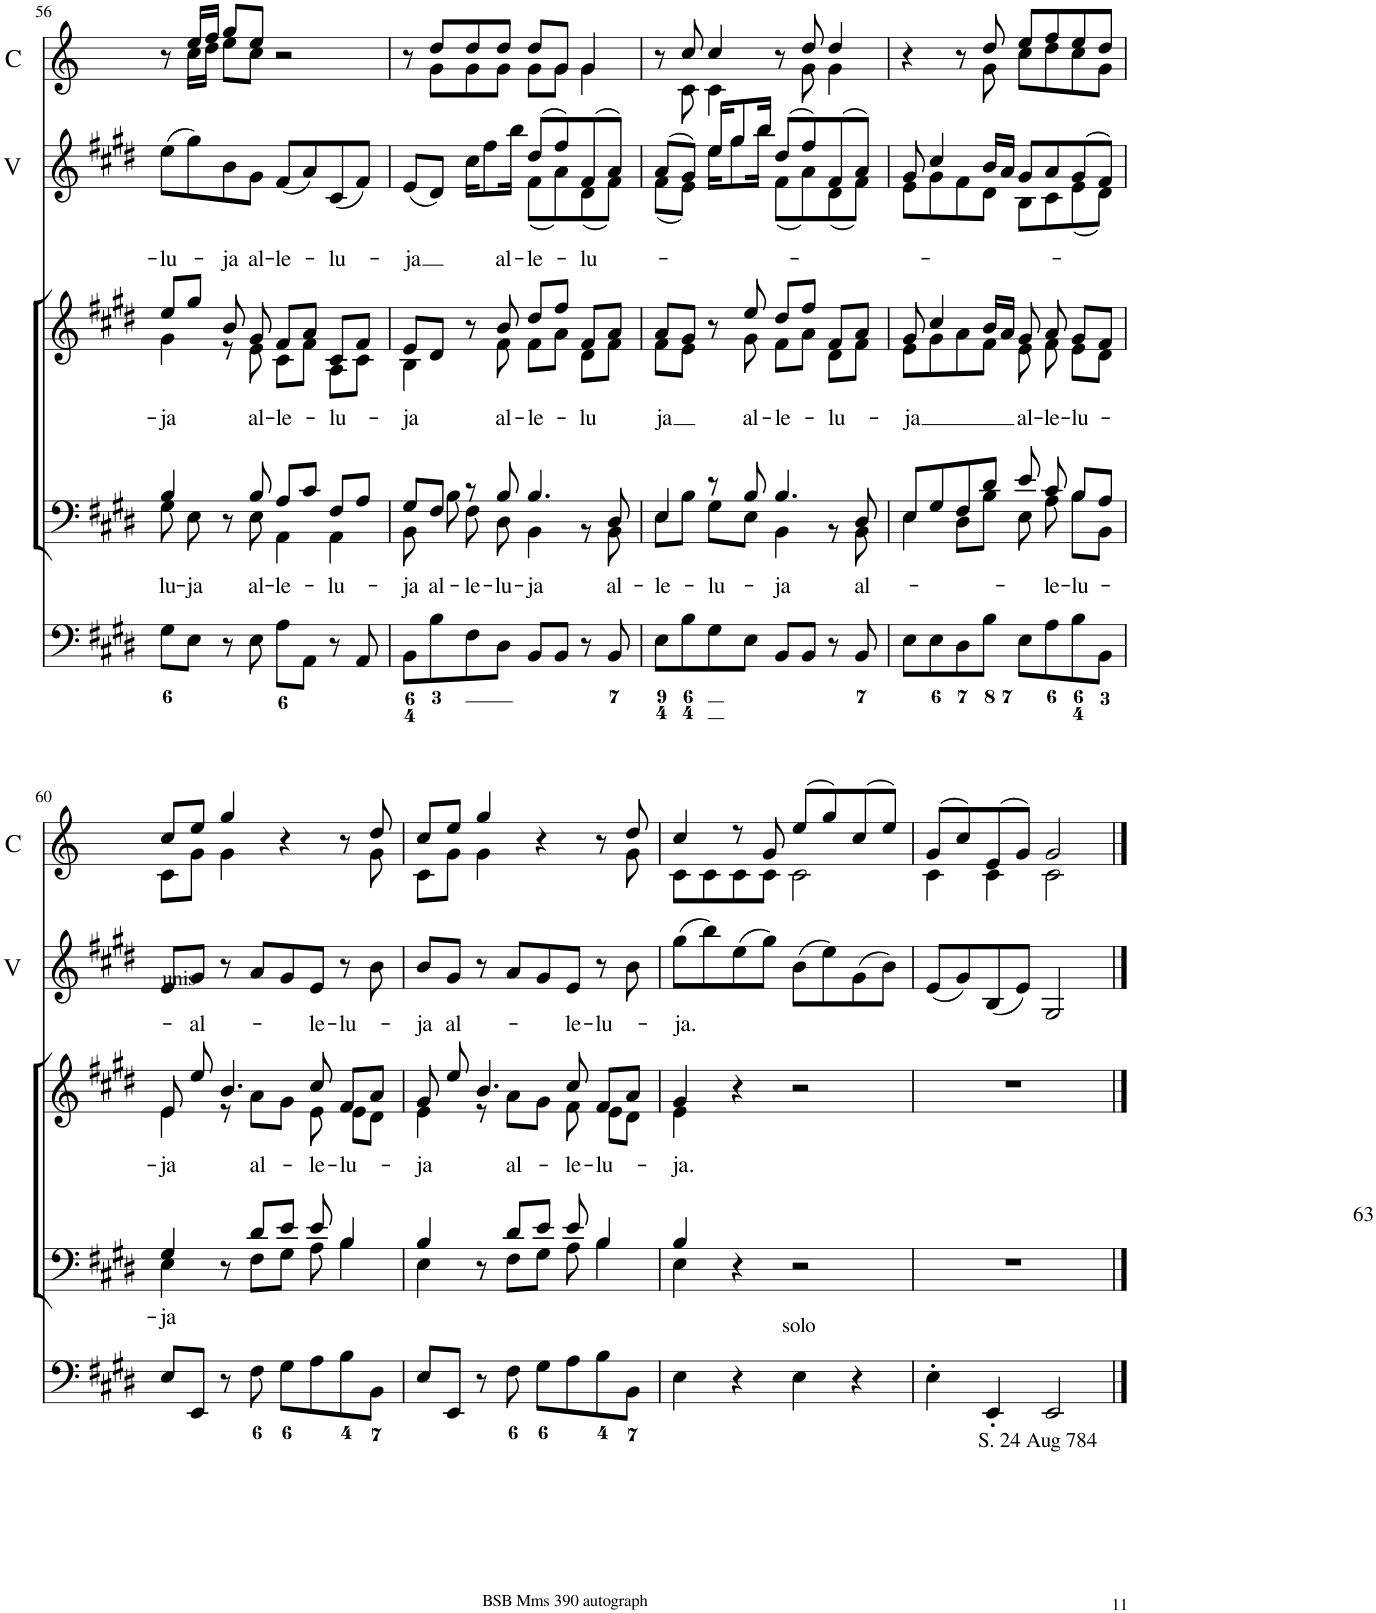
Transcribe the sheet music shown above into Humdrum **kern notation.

**kern	**kern	**text	**kern	**text	**kern	**kern	**kern	**kern
*part7	*part6	*part6	*part5	*part5	*part4	*part3	*part2	*part1
*staff7	*staff6	*staff6	*staff5	*staff5	*staff4	*staff3	*staff2	*staff1
*I"Organ	*I"Voice	*	*I"Voice	*	*I"Violin	*I"Violin	*I"2 Violini	*I"Corni in E
*	*	*	*	*	*I'Vln.	*I'Vln.	*I'V	*I'C
!!LO:PB:g=z
*clefF4	*clefF4	*	*clefG2	*	*clefG2	*clefG2	*clefG2	*clefG2
*	*	*	*	*	*	*	*	*Trd5c8
*k[f#c#g#d#]	*k[f#c#g#d#]	*	*k[f#c#g#d#]	*	*k[f#c#g#d#]	*k[f#c#g#d#]	*k[f#c#g#d#]	*k[]
*M4/4	*M4/4	*	*M4/4	*	*M4/4	*M4/4	*M4/4	*M4/4
*met(c)	*met(c)	*	*met(c)	*	*met(c)	*met(c)	*met(c)	*met(c)
=56	=56	=56	=56	=56	=56	=56	=56	=56
*	*^	*	*	*	*	*	*	*
!	!	!	!LO:LY:b	!	!LO:LY:a	!	!	!	!
*	*	*	*	*^	*	*	*	*	*
!	!	!	!	!	!	!LO:LY:b	!	!	!	!
*	*	*	*	*	*	*	*	*	*	*^
8G#\L	4B/	8G#\	lu-	8ee/L	4g#\	-ja	(8ee	(8ee	(8ee\L	8r	8ryy
!	!	!	!LO:LY:b	!	!	!	!	!	!	!	!
8E\J	.	8E\	-ja	8gg#/J	.	.	8gg#)	8gg#)	8gg#\)	16ee/LL	16cc\LL
.	.	.	.	.	.	.	.	.	.	16ff/JJ	16dd\JJ
!	!	!	!	!	!	!LO:LY:a	!	!	!	!	!
8r	8r	8ryy	.	8b/	8r	-ja	8b	8b	8b\	8gg/L	8ee\L
!	!	!	!LO:LY:b	!	!	!LO:LY:a	!	!	!	!	!
!	!	!	!	!	!	!LO:LY:b	!	!	!	!	!
8E\	8B/	8E\	al-	8g#/	8e\	al-	8g#	8g#	8g#\J	8ee/J	8cc\J
!	!	!	!LO:LY:b	!	!	!LO:LY:a	!	!	!	!	!
!	!	!	!	!	!	!LO:LY:b	!	!	!	!	!
8A\L	8A/L	4AA\	-le-	8f#/L	8c#\L	-le-	(8f#	(8f#	(8f#/L	2r	2ryy
8AA\J	8c#/J	.	.	8a/J	8f#\J	.	8a)	8a)	8a/)	.	.
!	!	!	!LO:LY:b	!	!	!LO:LY:a	!	!	!	!	!
!	!	!	!	!	!	!LO:LY:b	!	!	!	!	!
8r	8F#/L	4AA\	-lu-	8c#/L	8A\L	-lu-	(8c#	(8c#	(8c#/	.	.
8AA/	8A/J	.	.	8f#/J	8c#\J	.	8f#)	8f#)	8f#/J)	.	.
=57	=57	=57	=57	=57	=57	=57	=57	=57	=57	=57	=57
!	!	!	!LO:LY:b	!	!	!LO:LY:a	!	!	!	!	!
!	!	!	!	!	!	!LO:LY:b	!	!	!	!	!
*	*	*	*	*	*	*	*	*	*^	*	*
8BB\L	8G#/L	8BB\	-ja	8e/L	4B\	-ja	(8e	(8e	(8e/L	2ryy	8r	8ryy
!	!	!	!LO:LY:b	!	!	!	!	!	!	!	!	!
8B\	8F#/J	8B\	al-	8d#/J	.	.	8d#)	8d#)	8d#/J)	.	8dd/L	8g\L
!	!	!	!LO:LY:b	!	!	!	!	!	!	!	!	!
8F#\	8r	8F#\	-le-	8r	8ryy	.	16cc#KL	16cc#KL	16cc#\KL	.	8dd/	8g\
.	.	.	.	.	.	.	8ff#	8ff#	8ff#\	.	.	.
!	!	!	!LO:LY:b	!	!	!LO:LY:a	!	!	!	!	!	!
!	!	!	!	!	!	!LO:LY:b	!	!	!	!	!	!
8D#\J	8B/	8D#\	-lu-	8b/	8f#\	al-	.	.	.	.	8dd/J	8g\J
.	.	.	.	.	.	.	16bbJk	16bbJk	16bb\Jk	.	.	.
!	!	!	!LO:LY:b	!	!	!LO:LY:a	!	!	!	!	!	!
!	!	!	!	!	!	!LO:LY:b	!	!	!	!	!	!
8BB/L	4.B/	4BB\	-ja	8dd#/L	8f#\L	-le-	(8f#	(8dd#	(8dd#/L	(8f#\L	8dd/L	8g\L
8BB/J	.	.	.	8ff#/J	8a\J	.	8a)	8ff#)	8ff#/)	8a\)	8g/J	8g\J
!	!	!	!	!	!	!LO:LY:a	!	!	!	!	!	!
!	!	!	!	!	!	!LO:LY:b	!	!	!	!	!	!
8r	.	8r	.	8f#/L	8d#\L	-lu	(8d#	(8f#	(8f#/	(8d#\	4g/	4g\
!	!	!	!LO:LY:b	!	!	!	!	!	!	!	!	!
8BB/	8D#/	8BB\	al-	8a/J	8f#\J	.	8f#)	8a)	8a/J)	8f#\J)	.	.
=58	=58	=58	=58	=58	=58	=58	=58	=58	=58	=58	=58	=58
!	!	!	!LO:LY:b	!	!	!LO:LY:b	!	!	!	!	!	!
8E\L	4E/	8E\L	-le-	8a/L	8f#\L	-ja	(8f#	(8a	(8a/L	(8f#\L	8r	8ryy
8B\	.	8B\J	.	8g#/J	8e\J	.	8e)	8g#)	8g#/J)	8e\J)	8cc/	8c\
!	!	!	!LO:LY:b	!	!	!	!	!	!	!	!	!
8G#\	8r	8G#\L	-lu-	8r	8ryy	.	16ee	16ee	16ee/KL	16ee\KL	4cc/	4c\
.	.	.	.	.	.	.	8gg#	8gg#	8gg#/	8gg#\	.	.
!	!	!	!	!	!	!LO:LY:b	!	!	!	!	!	!
8E\J	8B/	8E\J	.	8ee/	8g#\	al-	.	.	.	.	.	.
.	.	.	.	.	.	.	16bb	16bb	16bb/Jk	16bb\Jk	.	.
!	!	!	!LO:LY:b	!	!	!LO:LY:b	!	!	!	!	!	!
8BB/L	4.B/	4BB\	-ja	8dd#/L	8f#\L	-le-	(8f#	(8dd#	(8dd#/L	(8f#\L	8r	8ryy
8BB/J	.	.	.	8ff#/J	8a\J	.	8a)	8ff#)	8ff#/)	8a\)	8dd/	8g\
!	!	!	!	!	!	!LO:LY:b	!	!	!	!	!	!
8r	.	8r	.	8f#/L	8d#\L	-lu-	(8d#	(8f#	(8f#/	(8d#\	4dd/	4g\
!	!	!	!LO:LY:b	!	!	!	!	!	!	!	!	!
8BB/	8D#/	8BB\	al-	8a/J	8f#\J	.	8f#)	8a)	8a/J)	8f#\J)	.	.
=59	=59	=59	=59	=59	=59	=59	=59	=59	=59	=59	=59	=59
!	!	!	!	!	!	!LO:LY:b	!	!	!	!	!	!
8E\L	8E/L	4E\	.	8g#/	8e\L	-ja	8e	8g#	8g#/	8e\L	4r	4.ryy
8E\	8G#/	.	.	4cc#/	8g#\	.	8g#	4cc#	4cc#/	8g#\	.	.
8D#\	8F#/	8D#\L	.	.	8a\	.	8f#	.	.	8f#\	8r	.
8B\J	8d#/J	8B\J	.	16b/LL	8f#\J	.	8d#	16b	16b/LL	8d#\J	8dd/	8g\
.	.	.	.	16a/JJ	.	.	.	16a	16a/JJ	.	.	.
!	!	!	!	!	!	!LO:LY:b	!	!	!	!	!	!
8E\L	8e/	8E\	.	8g#/	8e\	al-	8B	8g#	8g#/L	8B\L	8ee/L	8cc\L
!	!	!	!LO:LY:b	!	!	!LO:LY:b	!	!	!	!	!	!
8A\	8c#/	8A\	-le-	8a/	8f#\	-le-	8c#	8a	8a/	8c#\	8ff/	8dd\
!	!	!	!LO:LY:b	!	!	!LO:LY:b	!	!	!	!	!	!
8B\	8B/L	8B\L	-lu-	8g#/L	8e\L	-lu-	(8e	(8g#	(8g#/	(8e\	8ee/	8cc\
8BB\J	8A/J	8BB\J	.	8f#/J	8d#\J	.	8d#)	8f#)	8f#/J)	8d#\J)	8dd/J	8g\J
!!LO:LB:g=z	!!
=60	=60	=60	=60	=60	=60	=60	=60	=60	=60	=60	=60	=60
!	!	!	!	!	!	!	!	!	!LO:TX:a:t=unis	!	!	!
!	!	!	!	!	!	!	!	!LO:TX:a:t=unis	!	!	!	!
!	!	!	!	!	!	!	!LO:TX:a:t=unis	!	!	!	!	!
!	!	!	!LO:LY:b	!	!	!LO:LY:b	!	!	!	!	!	!
*	*	*	*	*	*	*	*	*	*v	*v	*	*
8E/L	4G#/	4E\	-ja	8e/	4e\	-ja	8e	8e	8e/L	8cc/L	8c\L
!	!	!	!	!	!	!LO:LY:a	!	!	!	!	!
8EE/J	.	.	.	8ee/	.	al-	8g#	8g#	8g#/J	8ee/J	8g\J
8r	8r	8ryy	.	4.b/	8r	.	8r	8r	8r	4gg/	4g\
!	!	!	!	!	!	!LO:LY:b	!	!	!	!	!
8F#\	8d#/L	8F#\L	.	.	8a\L	al-	8a	8a	8a/L	.	.
8G#\L	8e/J	8G#\J	.	.	8g#\J	.	8g#	8g#	8g#/	4r	4.ryy
!	!	!	!	!	!	!LO:LY:a	!	!	!	!	!
!	!	!	!	!	!	!LO:LY:b	!	!	!	!	!
8A\	8e/	8A\	.	8cc#/	8e\	-le-	8e	8e	8e/J	.	.
!	!	!	!	!	!	!LO:LY:a	!	!	!	!	!
!	!	!	!	!	!	!LO:LY:b	!	!	!	!	!
8B\	4B/	4B\	.	8f#/L	8e\L	-lu-	8r	8r	8r	8r	.
8BB\J	.	.	.	8a/J	8d#\J	.	8b	8b	8b\	8dd/	8g\
=61	=61	=61	=61	=61	=61	=61	=61	=61	=61	=61	=61
!	!	!	!	!	!	!LO:LY:a	!	!	!	!	!
!	!	!	!	!	!	!LO:LY:b	!	!	!	!	!
8E/L	4B/	4E\	.	8g#/	4e\	-ja	8b	8b	8b/L	8cc/L	8c\L
!	!	!	!	!	!	!LO:LY:a	!	!	!	!	!
8EE/J	.	.	.	8ee/	.	al-	8g#	8g#	8g#/J	8ee/J	8g\J
8r	8r	8ryy	.	4.b/	8r	.	8r	8r	8r	4gg/	4g\
!	!	!	!	!	!	!LO:LY:b	!	!	!	!	!
8F#\	8d#/L	8F#\L	.	.	8a\L	al-	8a	8a	8a/L	.	.
8G#\L	8e/J	8G#\J	.	.	8g#\J	.	8g#	8g#	8g#/	4r	4.ryy
!	!	!	!	!	!	!LO:LY:a	!	!	!	!	!
!	!	!	!	!	!	!LO:LY:b	!	!	!	!	!
8A\	8e/	8A\	.	8cc#/	8f#\	-le-	8e	8e	8e/J	.	.
!	!	!	!	!	!	!LO:LY:a	!	!	!	!	!
!	!	!	!	!	!	!LO:LY:b	!	!	!	!	!
8B\	4B/	4B\	.	8f#/L	8e\L	-lu-	8r	8r	8r	8r	.
8BB\J	.	.	.	8a/J	8d#\J	.	8b	8b	8b\	8dd/	8g\
=62	=62	=62	=62	=62	=62	=62	=62	=62	=62	=62	=62
!	!	!	!	!	!	!LO:LY:a	!	!	!	!	!
!	!	!	!	!	!	!LO:LY:b	!	!	!	!	!
4E\	4B/	4E\	.	4g#/	4e\	-ja.	(8gg#	(8gg#	(8gg#\L	4cc/	8c\L
.	.	.	.	.	.	.	8bb)	8bb)	8bb\)	.	8c\
4r	4r	2.ryy	.	4r	2.ryy	.	(8ee	(8ee	(8ee\	8r	8c\
.	.	.	.	.	.	.	8gg#)	8gg#)	8gg#\J)	8g/	8c\J
!LO:TX:a:t=solo	!	!	!	!	!	!	!	!	!	!	!
4E\	2r	.	.	2r	.	.	(8b	(8b	(8b\L	(8ee/L	2c\
.	.	.	.	.	.	.	8ee)	8ee)	8ee\)	8gg/)	.
4r	.	.	.	.	.	.	(8g#	(8g#	(8g#\	(8cc/	.
.	.	.	.	.	.	.	8b)	8b)	8b\J)	8ee/J)	.
*	*v	*v	*	*	*	*	*	*	*	*	*
*	*	*	*v	*v	*	*	*	*	*	*
=63	=63	=63	=63	=63	=63	=63	=63	=63	=63
!	!LO:TX:a:t=63	!	!	!	!	!	!	!	!
4E'\	1r	.	1r	.	(8e	(8e	(8e/L	(8g/L	4c\
.	.	.	.	.	8g#)	8g#)	8g#/)	8cc/)	.
4EE'/	.	.	.	.	(8B	(8B	(8B/	(8e/	4c\
.	.	.	.	.	8e)	8e)	8e/J)	8g/J)	.
!LO:TX:b:t=S. 24 Aug 784	!	!	!	!	!	!	!	!	!
2EE/	.	.	.	.	2G#	2G#	2G#/	2g/	2c\
*	*	*	*	*	*	*	*	*v	*v
==	==	==	==	==	==	==	==	==
*-	*-	*-	*-	*-	*-	*-	*-	*-
